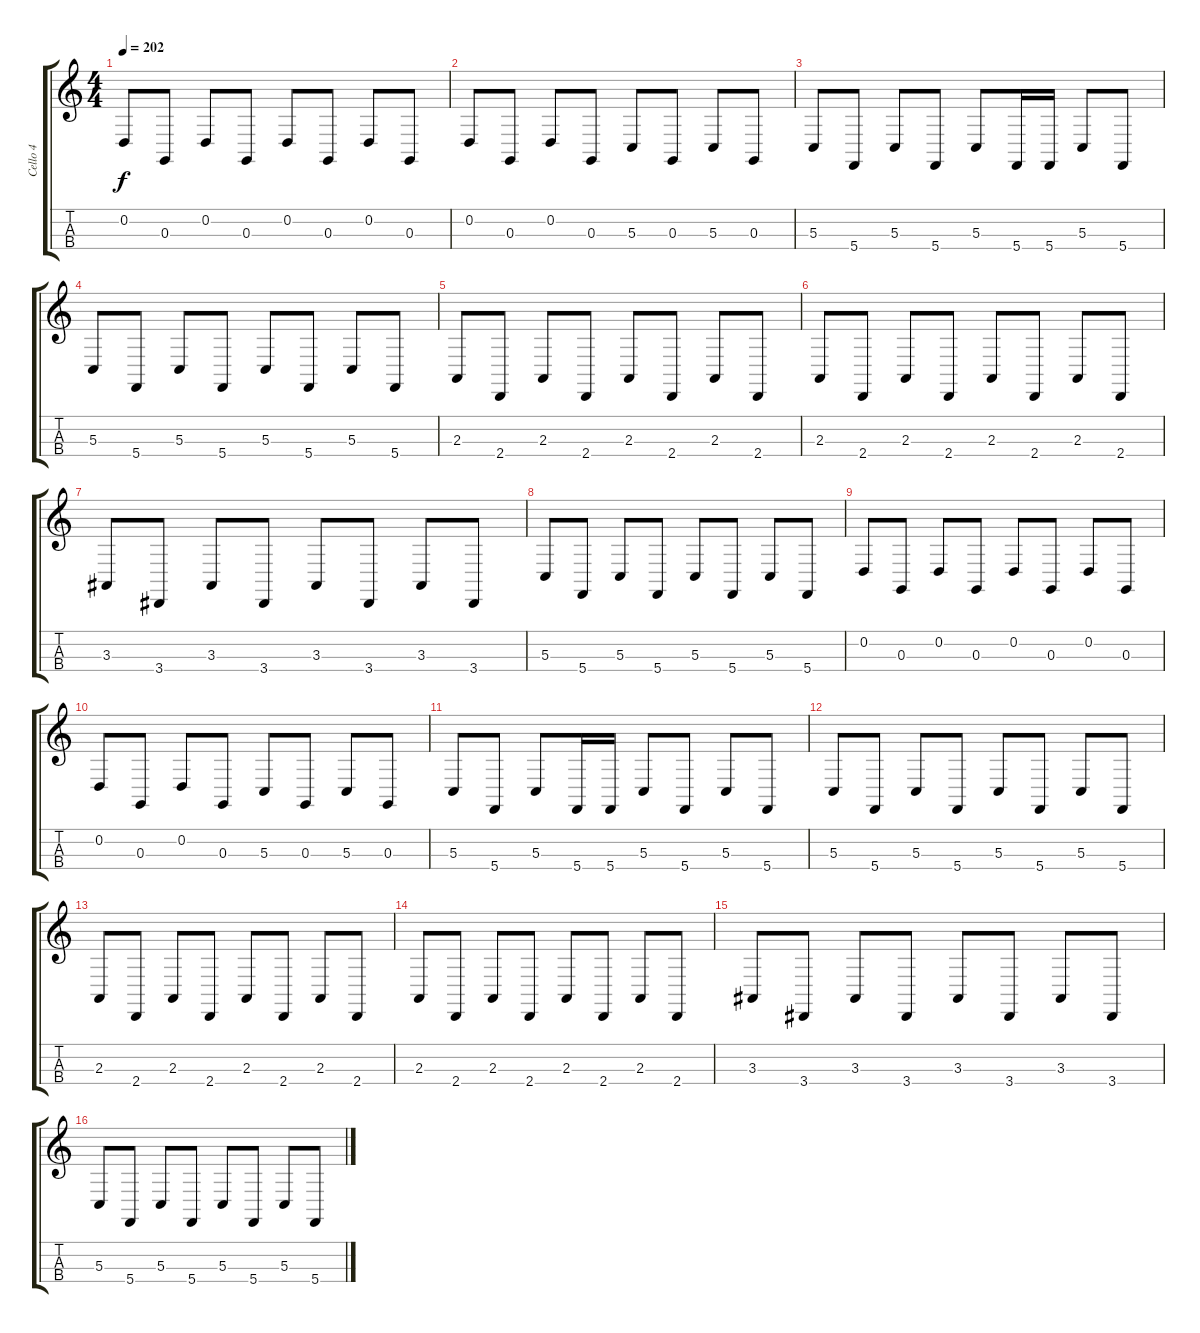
\track ("Cello 4" "Cello 4") {instrument cello}
\staff {score tabs}
\tuning (A3 D3 G2 C2) {hide}
\ts (4 4)
\tempo 202
\clef g2
\ks c
0.2.8{dy f} 0.3.8 0.2.8 0.3.8 0.2.8 0.3.8 0.2.8 0.3.8 |
0.2.8 0.3.8 0.2.8 0.3.8 5.3.8 0.3.8 5.3.8 0.3.8 |
5.3.8 5.4.8 5.3.8 5.4.8 5.3.8 5.4.16 5.4.16 5.3.8 5.4.8 |
5.3.8 5.4.8 5.3.8 5.4.8 5.3.8 5.4.8 5.3.8 5.4.8 |
2.3.8 2.4.8 2.3.8 2.4.8 2.3.8 2.4.8 2.3.8 2.4.8 |
2.3.8 2.4.8 2.3.8 2.4.8 2.3.8 2.4.8 2.3.8 2.4.8 |
3.3.8 3.4.8 3.3.8 3.4.8 3.3.8 3.4.8 3.3.8 3.4.8 |
5.3.8 5.4.8 5.3.8 5.4.8 5.3.8 5.4.8 5.3.8 5.4.8 |
0.2.8 0.3.8 0.2.8 0.3.8 0.2.8 0.3.8 0.2.8 0.3.8 |
0.2.8 0.3.8 0.2.8 0.3.8 5.3.8 0.3.8 5.3.8 0.3.8 |
5.3.8 5.4.8 5.3.8 5.4.16 5.4.16 5.3.8 5.4.8 5.3.8 5.4.8 |
5.3.8 5.4.8 5.3.8 5.4.8 5.3.8 5.4.8 5.3.8 5.4.8 |
2.3.8 2.4.8 2.3.8 2.4.8 2.3.8 2.4.8 2.3.8 2.4.8 |
2.3.8 2.4.8 2.3.8 2.4.8 2.3.8 2.4.8 2.3.8 2.4.8 |
3.3.8 3.4.8 3.3.8 3.4.8 3.3.8 3.4.8 3.3.8 3.4.8 |
5.3.8 5.4.8 5.3.8 5.4.8 5.3.8 5.4.8 5.3.8 5.4.8
